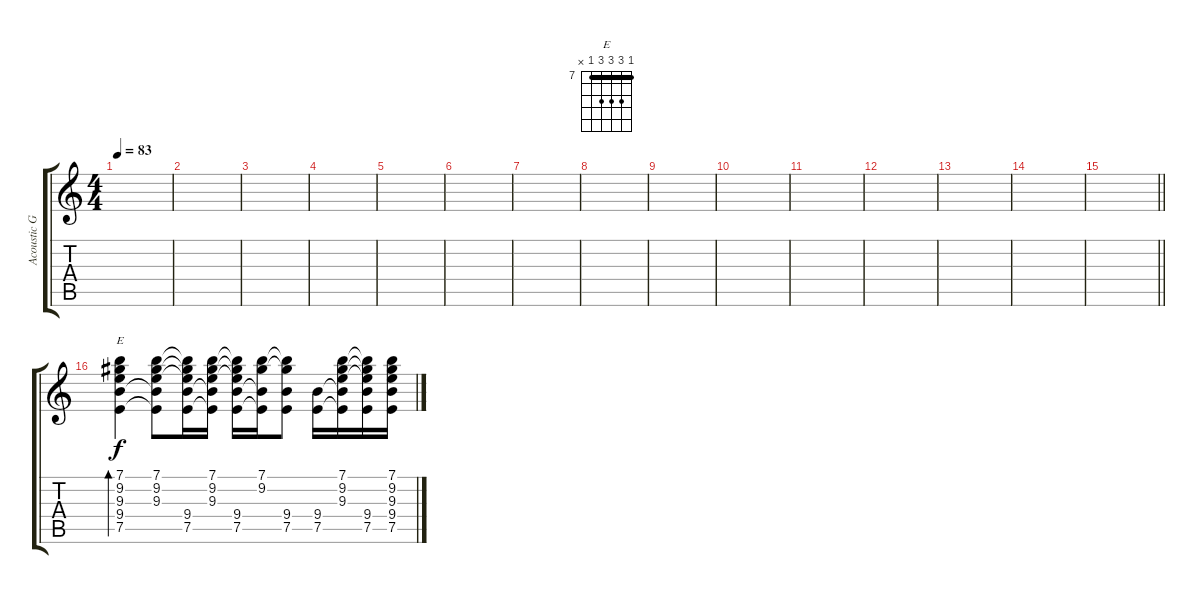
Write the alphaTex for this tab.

\track ("Acoustic Guitar" "Acoustic G") {instrument acousticguitarsteel}
\staff {score tabs}
\tuning (E4 B3 G3 D3 A2 E2) {hide}
\chord ("E" 7 9 9 9 7 x) {firstfret 7 barre 7}
\ts (4 4)
\tempo 83
\clef g2
\ks c
|
|
|
|
|
|
|
|
|
|
|
|
|
|
\barLineRight lightlight
|
(7.1 9.2 9.3 9.4 7.5).4{bd 60 ch "E"} (7.1 9.2 9.3 9.4{t} 7.5{t}).8 (7.1{t} 9.2{t} 9.3{t} 9.4 7.5).16 (7.1 9.2 9.3 9.4{t} 7.5{t}).16 (7.1{t} 9.2{t} 9.3{t} 9.4 7.5).16 (7.1 9.2 9.4{t} 7.5{t}).16 (7.1{t} 9.2{t} 9.4 7.5).8 (9.4 7.5).16 (7.1 9.2 9.3 9.4{t} 7.5{t}).16 (7.1{t} 9.2{t} 9.3{t} 9.4 7.5).16 (7.1 9.2 9.3 9.4 7.5).16
